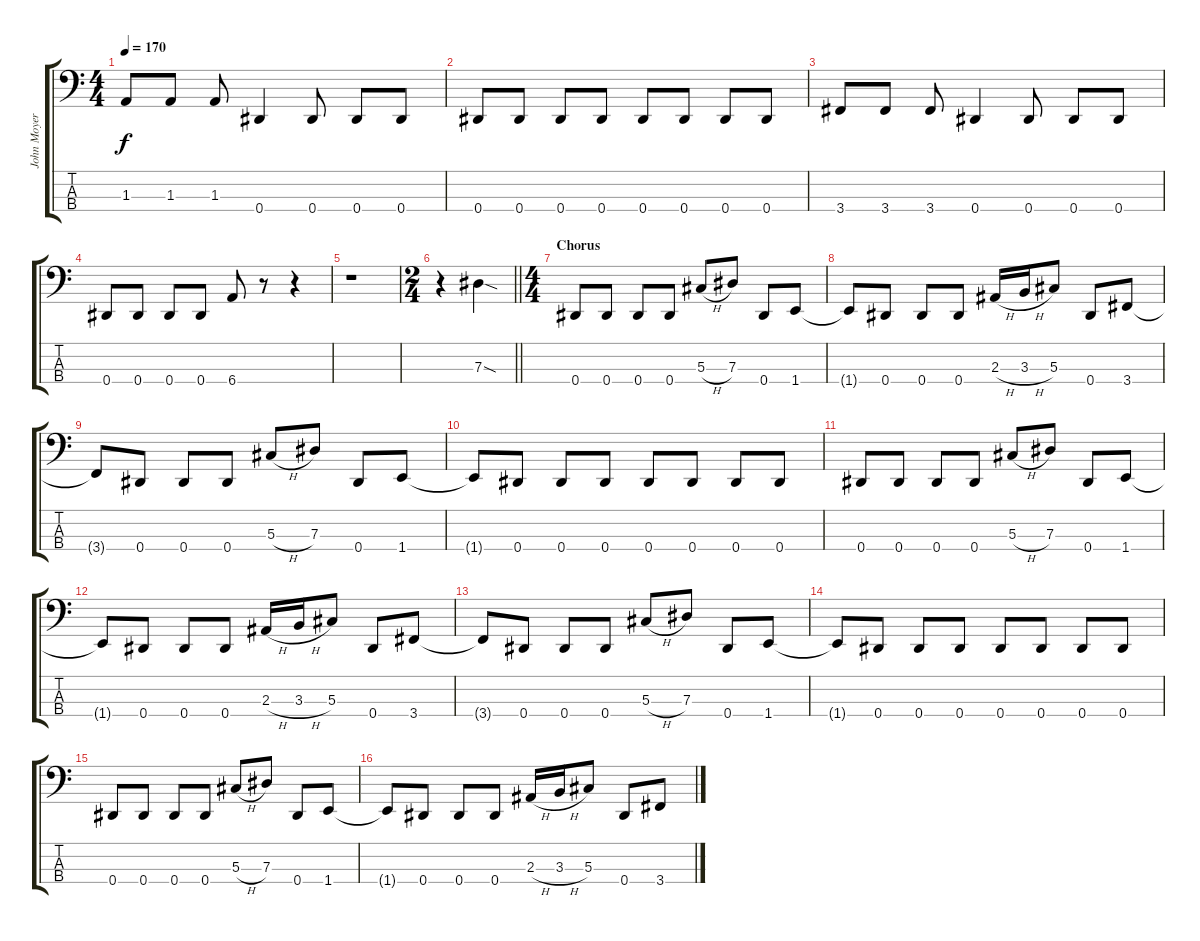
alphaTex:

\track ("John Moyer" "John Moyer") {instrument electricbasspick}
\staff {score tabs}
\tuning (Gb2 Db2 Ab1 Eb1) {hide}
\ts (4 4)
\tempo 170
\clef f4
\ks c
1.3.8{dy f} 1.3.8 1.3.8 0.4.4 0.4.8 0.4.8 0.4.8 |
0.4.8 0.4.8 0.4.8 0.4.8 0.4.8 0.4.8 0.4.8 0.4.8 |
3.4.8 3.4.8 3.4.8 0.4.4 0.4.8 0.4.8 0.4.8 |
0.4.8 0.4.8 0.4.8 0.4.8 6.4.8 r.8 r.4 |
r.1 |
\ts (2 4)
\barLineRight lightlight
r.4 7.3{sod}.4 |
\ts (4 4)
\section ("" "Chorus")
0.4.8 0.4.8 0.4.8 0.4.8 5.3{h}.8 7.3.8 0.4.8 1.4.8 |
1.4{t}.8 0.4.8 0.4.8 0.4.8 2.3{h}.16 3.3{h}.16 5.3.8 0.4.8 3.4.8 |
3.4{t}.8 0.4.8 0.4.8 0.4.8 5.3{h}.8 7.3.8 0.4.8 1.4.8 |
1.4{t}.8 0.4.8 0.4.8 0.4.8 0.4.8 0.4.8 0.4.8 0.4.8 |
0.4.8 0.4.8 0.4.8 0.4.8 5.3{h}.8 7.3.8 0.4.8 1.4.8 |
1.4{t}.8 0.4.8 0.4.8 0.4.8 2.3{h}.16 3.3{h}.16 5.3.8 0.4.8 3.4.8 |
3.4{t}.8 0.4.8 0.4.8 0.4.8 5.3{h}.8 7.3.8 0.4.8 1.4.8 |
1.4{t}.8 0.4.8 0.4.8 0.4.8 0.4.8 0.4.8 0.4.8 0.4.8 |
0.4.8 0.4.8 0.4.8 0.4.8 5.3{h}.8 7.3.8 0.4.8 1.4.8 |
1.4{t}.8 0.4.8 0.4.8 0.4.8 2.3{h}.16 3.3{h}.16 5.3.8 0.4.8 3.4.8
